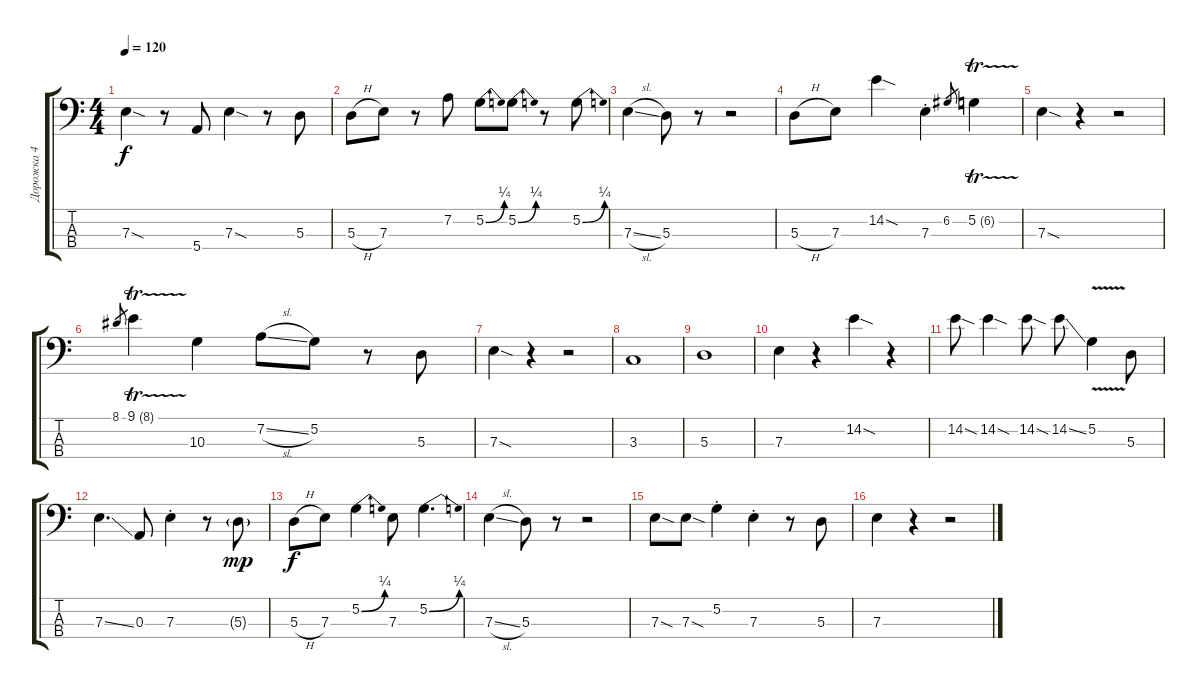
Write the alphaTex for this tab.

\track ("Дорожка 4" "Дорожка 4") {instrument electricbassfinger}
\staff {score tabs}
\tuning (G2 D2 A1 E1) {hide}
\ts (4 4)
\tempo 120
\clef f4
\ks c
7.3{sod}.4{dy f} r.8 5.4.8 7.3{sod}.4 r.8 5.3.8 |
5.3{h}.8 7.3.8 r.8 7.2.8 5.2{be (bend 0 0 60 1)}.8 5.2{be (bend 0 0 60 1)}.8 r.8 5.2{be (bend 0 0 60 1)}.8 |
7.3{sl}.4 5.3.8 r.8 r.2 |
5.3{h}.8 7.3.8 14.2{sod}.4 7.3{st}.4 6.2.8{gr} 5.2{tr (6 32)}.4 |
7.3{sod}.4 r.4 r.2 |
8.1.8{gr} 9.1{tr (8 32)}.4 10.3.4 7.2{sl}.8 5.2.8 r.8 5.3.8 |
7.3{sod}.4 r.4 r.2 |
3.3.1 |
5.3.1 |
7.3.4 r.4 14.2{sod}.4 r.4 |
14.2{sod}.8 14.2{sod}.4 14.2{sod}.8 14.2{ss}.8 5.2{v}.4 5.3.8 |
7.3{ss}.4{d} 0.3.8 7.3{st}.4 r.8 5.3{g}.8{dy mp} |
5.3{h}.8{dy f} 7.3.8 5.2{be (bend 0 0 60 1)}.4 7.3.8 5.2{be (bend 0 0 60 1)}.4{d} |
7.3{sl}.4 5.3.8 r.8 r.2 |
7.3{sod}.8 7.3{sod}.8 5.2{st}.4 7.3{st}.4 r.8 5.3.8 |
7.3.4 r.4 r.2
